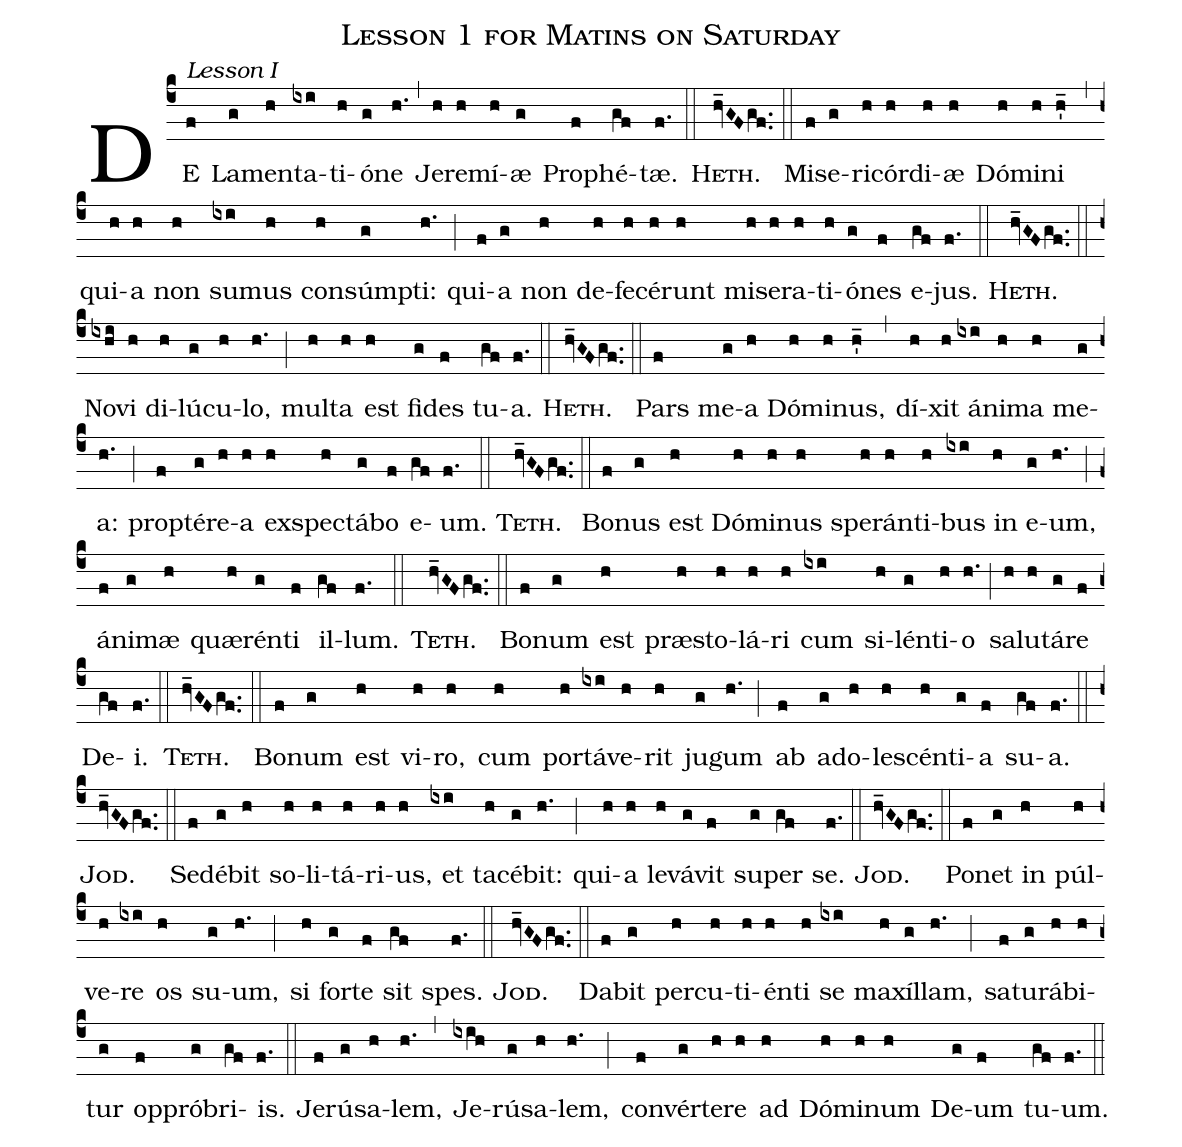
name: Lesson 1 for Matins on Saturday;
%%
(c4)DE<alt>Lesson I</alt>(f) La(g)men(h)ta(ixi)ti(h)ó(g)ne(h.) (,) Je(h)re(h)mí(h)æ(g) Pro(f)phé(gf)tæ.(f.) (::)
<sc>Heth</sc>.(hv_GFgf..) (::)
Mi(f)se(g)ri(h)cór(h)di(h)æ(h) Dó(h)mi(h)ni(h'_) (,) qui(h)a(h) non(h) su(ixi)mus(h) con(h)súm(g)pti:(h.) (;) qui(f)a(g) non(h) de(h)fe(h)cé(h)runt(h) mi(h)se(h)ra(h)ti(h)ó(g)nes(f) e(gf)jus.(f.) (::)

<sc>Heth</sc>.(hv_GFgf..) (::)
No(ixhi)vi(h) di(h)lú(g)cu(h)lo,(h.) (;) mul(h)ta(h) est(h) fi(g)des(f) tu(gf)a.(f.) (::)

<sc>Heth</sc>.(hv_GFgf..) (::)
Pars(f) me(g)a(h) Dó(h)mi(h)nus,(h'_) (,) dí(h)xit(h) á(ixi)ni(h)ma(h) me(g)a:(h.) (;) prop(f)té(g)re(h)a(h) ex(h)spe(h)ctá(g)bo(f) e(gf)um.(f.) (::)

<sc>Teth</sc>.(hv_GFgf..) (::)
Bo(f)nus(g) est(h) Dó(h)mi(h)nus(h) spe(h)rán(h)ti(h)bus(ixi) in(h) e(g)um,(h.) (;) á(f)ni(g)mæ(h) quæ(h)rén(g)ti(f) il(gf)lum.(f.) (::)

<sc>Teth</sc>.(hv_GFgf..) (::)
Bo(f)num(g) est(h) præ(h)sto(h)lá(h)ri(h) cum(ixi) si(h)lén(g)ti(h)o(h.) (;) sa(h)lu(h)tá(g)re(f) De(gf)i.(f.) (::)

<sc>Teth</sc>.(hv_GFgf..) (::)
Bo(f)num(g) est(h) vi(h)ro,(h) cum(h) por(h)tá(ixi)ve(h)rit(h) ju(g)gum(h.) (;) ab(f) ad(g)o(h)le(h)scén(h)ti(g)a(f) su(gf)a.(f.) (::)

<sc>Jod</sc>.(hv_GFgf..) (::)
Se(f)dé(g)bit(h) so(h)li(h)tá(h)ri(h)us,(h) et(ixi) ta(h)cé(g)bit:(h.) (;) qui(h)a(h) le(h)vá(g)vit(f) su(g)per(gf) se.(f.) (::)

<sc>Jod</sc>.(hv_GFgf..) (::)
Po(f)net(g) in(h) púl(h)ve(h)re(ixi) os(h) su(g)um,(h.) (;) si(h) for(g)te(f) sit(gf) spes.(f.) (::)

<sc>Jod</sc>.(hv_GFgf..) (::)
Da(f)bit(g) per(h)cu(h)ti(h)én(h)ti(h) se(ixi) ma(h)xíl(g)lam,(h.) (;) sa(f)tu(g)rá(h)bi(h)tur(g) op(f)pró(g)bri(gf)is.(f.) (::)
Je(f)rú(g)sa(h)lem,(h.) (,) Je(ixih)rú(g)sa(h)lem,(h.) (;) con(f)vér(g)te(h)re(h) ad(h) Dó(h)mi(h)num(h) De(g)um(f) tu(gf)um.(f.) (::)
